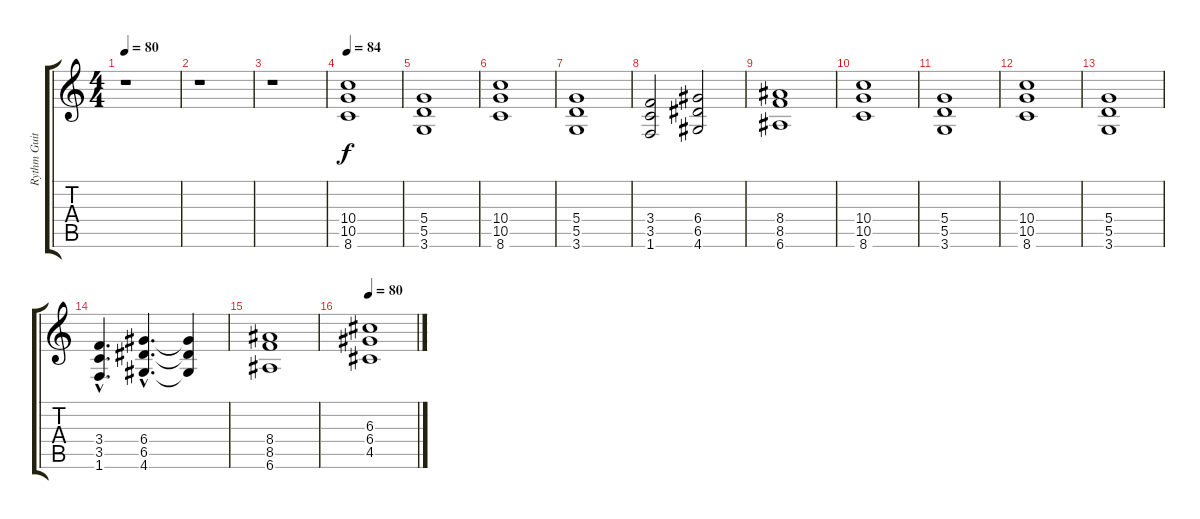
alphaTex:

\track ("Rythm Guitar" "Rythm Guit") {instrument distortionguitar}
\staff {score tabs}
\tuning (E4 B3 G3 D3 A2 E2) {hide}
\ts (4 4)
\tempo 80
\clef g2
\ks c
r.1{dy f} |
r.1 |
r.1 |
\tempo 84
(10.4 10.5 8.6).1 |
(5.4 5.5 3.6).1 |
(10.4 10.5 8.6).1 |
(5.4 5.5 3.6).1 |
(3.4 3.5 1.6).2 (6.4 6.5 4.6).2 |
(8.4 8.5 6.6).1 |
(10.4 10.5 8.6).1 |
(5.4 5.5 3.6).1 |
(10.4 10.5 8.6).1 |
(5.4 5.5 3.6).1 |
(3.4{hac} 3.5{hac} 1.6{hac}).4{d} (6.4{hac} 6.5{hac} 4.6{hac}).4{d} (6.4{t} 6.5{t} 4.6{t}).4 |
(8.4 8.5 6.6).1 |
\tempo 80
(6.3 6.4 4.5).1
